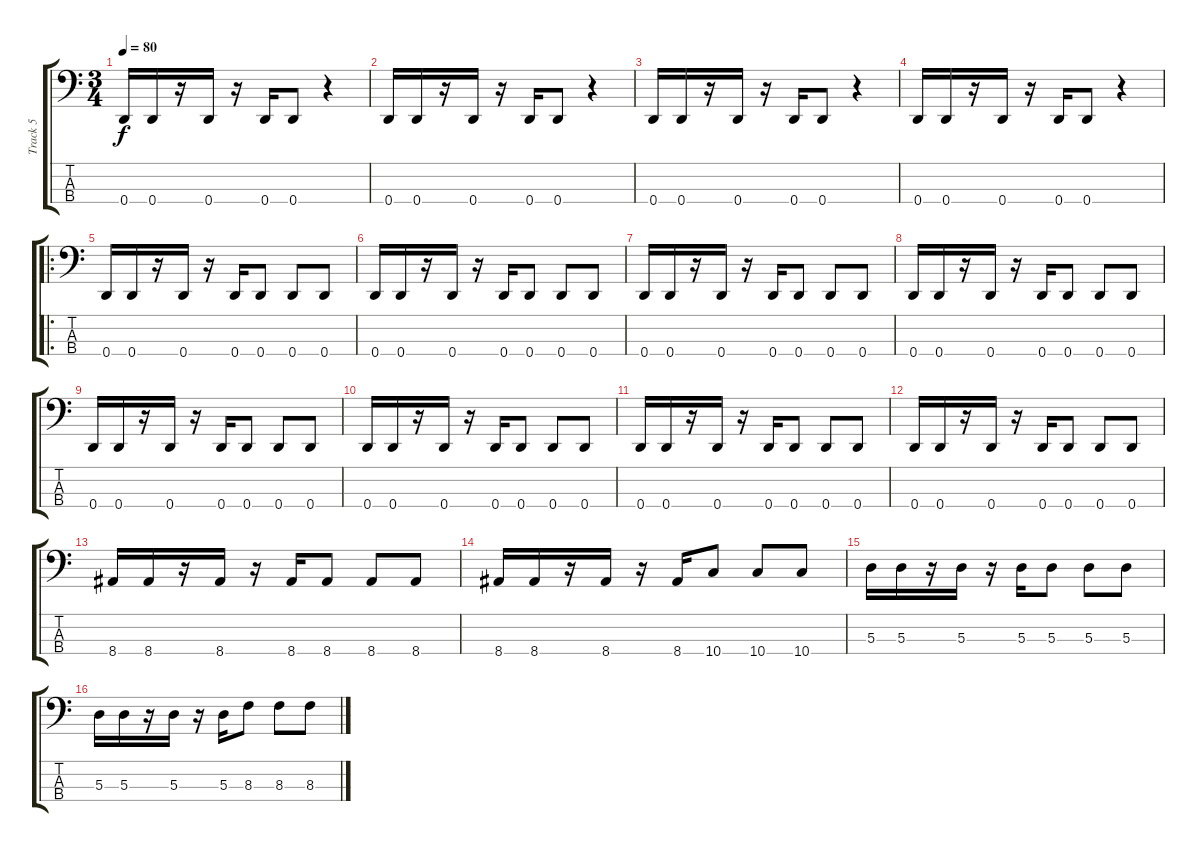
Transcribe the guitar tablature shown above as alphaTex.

\track ("Track 5" "Track 5") {instrument electricbassfinger}
\staff {score tabs}
\tuning (G2 D2 A1 D1) {hide}
\ts (3 4)
\tempo 80
\clef f4
\ks c
0.4.16{dy f instrument electricbassfinger} 0.4.16 r.16 0.4.16 r.16 0.4.16 0.4.8 r.4 |
0.4.16 0.4.16 r.16 0.4.16 r.16 0.4.16 0.4.8 r.4 |
0.4.16 0.4.16 r.16 0.4.16 r.16 0.4.16 0.4.8 r.4 |
0.4.16 0.4.16 r.16 0.4.16 r.16 0.4.16 0.4.8 r.4 |
\ro
0.4.16 0.4.16 r.16 0.4.16 r.16 0.4.16 0.4.8 0.4.8 0.4.8 |
0.4.16 0.4.16 r.16 0.4.16 r.16 0.4.16 0.4.8 0.4.8 0.4.8 |
0.4.16 0.4.16 r.16 0.4.16 r.16 0.4.16 0.4.8 0.4.8 0.4.8 |
0.4.16 0.4.16 r.16 0.4.16 r.16 0.4.16 0.4.8 0.4.8 0.4.8 |
0.4.16 0.4.16 r.16 0.4.16 r.16 0.4.16 0.4.8 0.4.8 0.4.8 |
0.4.16 0.4.16 r.16 0.4.16 r.16 0.4.16 0.4.8 0.4.8 0.4.8 |
0.4.16 0.4.16 r.16 0.4.16 r.16 0.4.16 0.4.8 0.4.8 0.4.8 |
0.4.16 0.4.16 r.16 0.4.16 r.16 0.4.16 0.4.8 0.4.8 0.4.8 |
8.4.16 8.4.16 r.16 8.4.16 r.16 8.4.16 8.4.8 8.4.8 8.4.8 |
8.4.16 8.4.16 r.16 8.4.16 r.16 8.4.16 10.4.8 10.4.8 10.4.8 |
5.3.16 5.3.16 r.16 5.3.16 r.16 5.3.16 5.3.8 5.3.8 5.3.8 |
5.3.16 5.3.16 r.16 5.3.16 r.16 5.3.16 8.3.8 8.3.8 8.3.8
